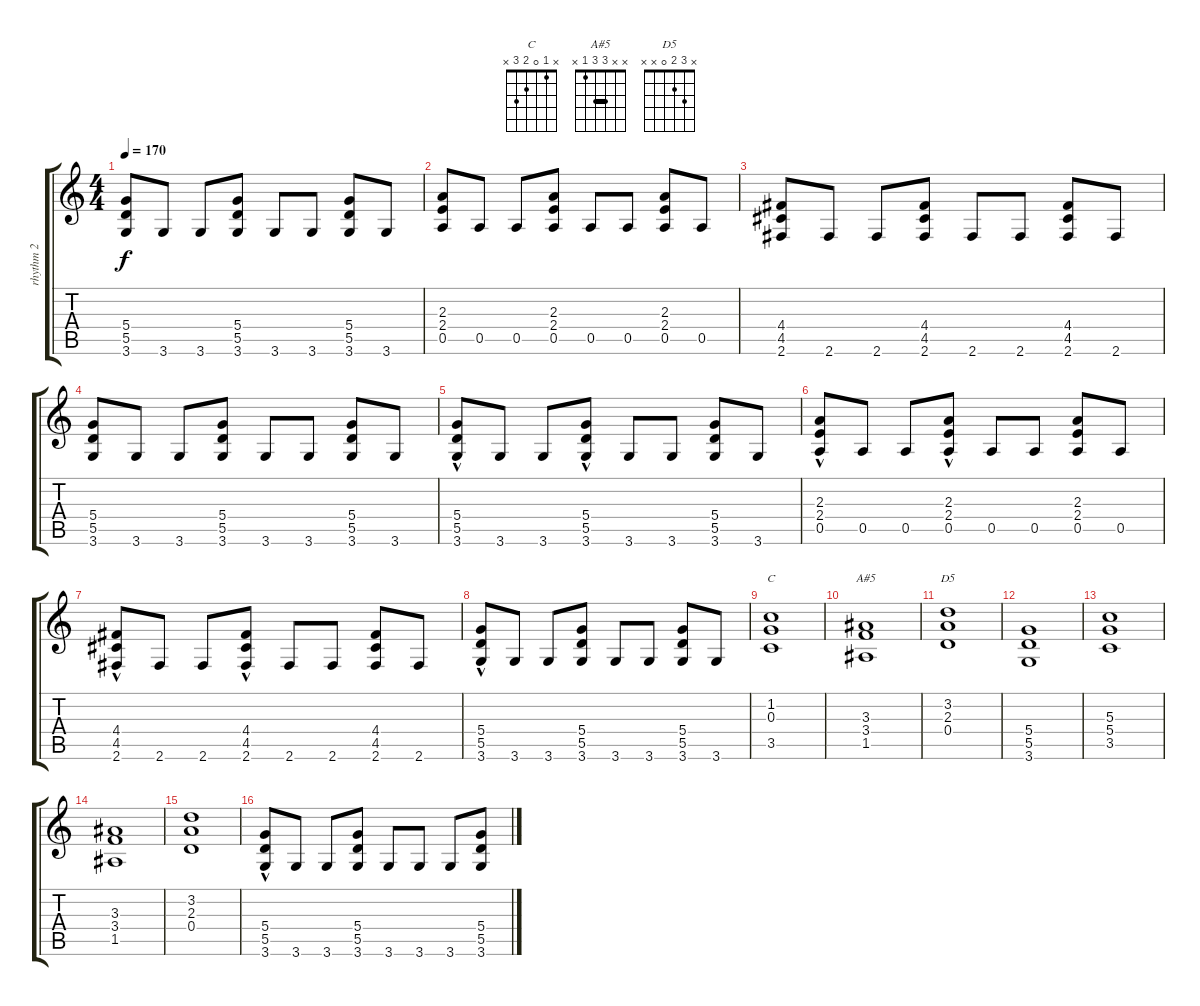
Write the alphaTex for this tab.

\track ("rhythm 2" "rhythm 2") {instrument distortionguitar}
\staff {score tabs}
\tuning (E4 B3 G3 D3 A2 E2) {hide}
\chord ("C" x 1 0 2 3 x)
\chord ("A#5" x x 3 3 1 x) {barre 3}
\chord ("D5" x 3 2 0 x x)
\ts (4 4)
\tempo 170
\clef g2
\ks c
(5.4 5.5 3.6).8{dy f} 3.6.8 3.6.8 (5.4 5.5 3.6).8 3.6.8 3.6.8 (5.4 5.5 3.6).8 3.6.8 |
(2.3 2.4 0.5).8 0.5.8 0.5.8 (2.3 2.4 0.5).8 0.5.8 0.5.8 (2.3 2.4 0.5).8 0.5.8 |
(4.4 4.5 2.6).8 2.6.8 2.6.8 (4.4 4.5 2.6).8 2.6.8 2.6.8 (4.4 4.5 2.6).8 2.6.8 |
(5.4 5.5 3.6).8 3.6.8 3.6.8 (5.4 5.5 3.6).8 3.6.8 3.6.8 (5.4 5.5 3.6).8 3.6.8 |
(5.4{hac} 5.5 3.6).8 3.6.8 3.6.8 (5.4{hac} 5.5 3.6).8 3.6.8 3.6.8 (5.4 5.5 3.6).8 3.6.8 |
(2.3{hac} 2.4{hac} 0.5).8 0.5.8 0.5.8 (2.3{hac} 2.4{hac} 0.5).8 0.5.8 0.5.8 (2.3 2.4 0.5).8 0.5.8 |
(4.4{hac} 4.5{hac} 2.6).8 2.6.8 2.6.8 (4.4{hac} 4.5{hac} 2.6).8 2.6.8 2.6.8 (4.4 4.5 2.6).8 2.6.8 |
(5.4{hac} 5.5 3.6).8 3.6.8 3.6.8 (5.4 5.5 3.6).8 3.6.8 3.6.8 (5.4 5.5 3.6).8 3.6.8 |
(1.2 0.3 3.5).1{ch "C"} |
(3.3 3.4 1.5).1{ch "A#5"} |
(3.2 2.3 0.4).1{ch "D5"} |
(5.4 5.5 3.6).1 |
(5.3 5.4 3.5).1 |
(3.3 3.4 1.5).1 |
(3.2 2.3 0.4).1 |
(5.4{hac} 5.5 3.6).8 3.6.8 3.6.8 (5.4 5.5 3.6).8 3.6.8 3.6.8 3.6.8 (5.4 5.5 3.6).8
